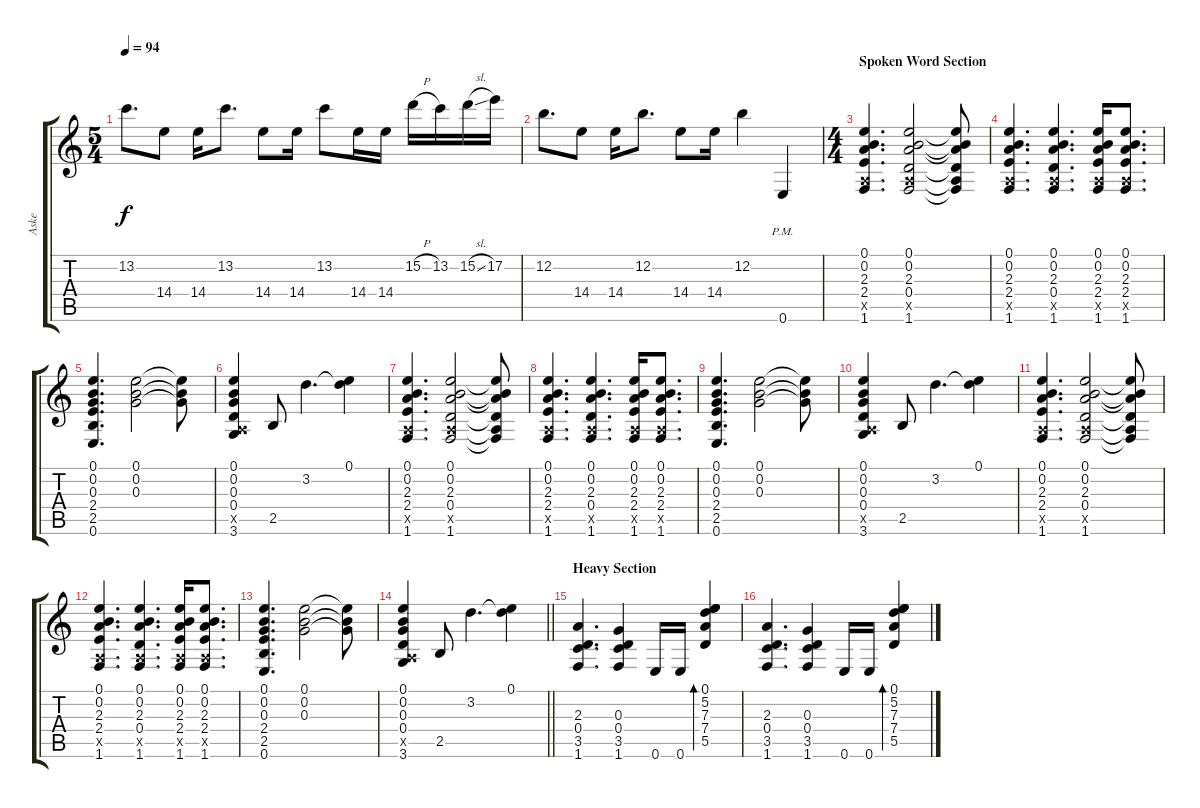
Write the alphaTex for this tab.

\track ("Aske" "Aske") {instrument acousticguitarsteel}
\staff {score tabs}
\tuning (E4 B3 G3 D3 A2 E2) {hide}
\ts (5 4)
\tempo 94
\clef g2
\ks c
13.2.8{d dy f} 14.4.8 14.4.16 13.2.8{d} 14.4.8 14.4.16 13.2.8 14.4.16 14.4.16 15.2{h}.16 13.2.16 15.2{sl}.16 17.2.16 |
12.2.8{d} 14.4.8 14.4.16 12.2.8{d} 14.4.8 14.4.16 12.2.4 0.6{pm}.4 |
\ts (4 4)
\section ("" "Spoken Word Section")
(0.1 0.2 2.3 2.4 0.5{x} 1.6).4{d instrument acousticguitarsteel} (0.1 0.2 2.3 0.4 0.5{x} 1.6).2 (0.1{t} 0.2{t} 2.3{t} 0.4{t} 0.5{t} 1.6{t}).8 |
(0.1 0.2 2.3 2.4 0.5{x} 1.6).4{d} (0.1 0.2 2.3 0.4 0.5{x} 1.6).4{d} (0.1 0.2 2.3 2.4 0.5{x} 1.6).16 (0.1 0.2 2.3 2.4 0.5{x} 1.6).8{d} |
(0.1 0.2 0.3 2.4 2.5 0.6).4{d} (0.1 0.2 0.3).2 (0.1{t} 0.2{t} 0.3{t}).8 |
(0.1 0.2 0.3 0.4 0.5{x} 3.6).4 2.5.8 3.2.4{d} (0.1 3.2{t}).4 |
(0.1 0.2 2.3 2.4 0.5{x} 1.6).4{d} (0.1 0.2 2.3 0.4 0.5{x} 1.6).2 (0.1{t} 0.2{t} 2.3{t} 0.4{t} 0.5{t} 1.6{t}).8 |
(0.1 0.2 2.3 2.4 0.5{x} 1.6).4{d} (0.1 0.2 2.3 0.4 0.5{x} 1.6).4{d} (0.1 0.2 2.3 2.4 0.5{x} 1.6).16 (0.1 0.2 2.3 2.4 0.5{x} 1.6).8{d} |
(0.1 0.2 0.3 2.4 2.5 0.6).4{d} (0.1 0.2 0.3).2 (0.1{t} 0.2{t} 0.3{t}).8 |
(0.1 0.2 0.3 0.4 0.5{x} 3.6).4 2.5.8 3.2.4{d} (0.1 3.2{t}).4 |
(0.1 0.2 2.3 2.4 0.5{x} 1.6).4{d} (0.1 0.2 2.3 0.4 0.5{x} 1.6).2 (0.1{t} 0.2{t} 2.3{t} 0.4{t} 0.5{t} 1.6{t}).8 |
(0.1 0.2 2.3 2.4 0.5{x} 1.6).4{d} (0.1 0.2 2.3 0.4 0.5{x} 1.6).4{d} (0.1 0.2 2.3 2.4 0.5{x} 1.6).16 (0.1 0.2 2.3 2.4 0.5{x} 1.6).8{d} |
(0.1 0.2 0.3 2.4 2.5 0.6).4{d} (0.1 0.2 0.3).2 (0.1{t} 0.2{t} 0.3{t}).8 |
\barLineRight lightlight
(0.1 0.2 0.3 0.4 0.5{x} 3.6).4 2.5.8 3.2.4{d} (0.1 3.2{t}).4 |
\section ("" "Heavy Section")
(2.3 0.4 3.5 1.6).4{d instrument overdrivenguitar} (0.3 0.4 3.5 1.6).4 0.6.16 0.6.16 (0.1 5.2 7.3 7.4 5.5).4{bd 60} |
(2.3 0.4 3.5 1.6).4{d} (0.3 0.4 3.5 1.6).4 0.6.16 0.6.16 (0.1 5.2 7.3 7.4 5.5).4{bd 60}
